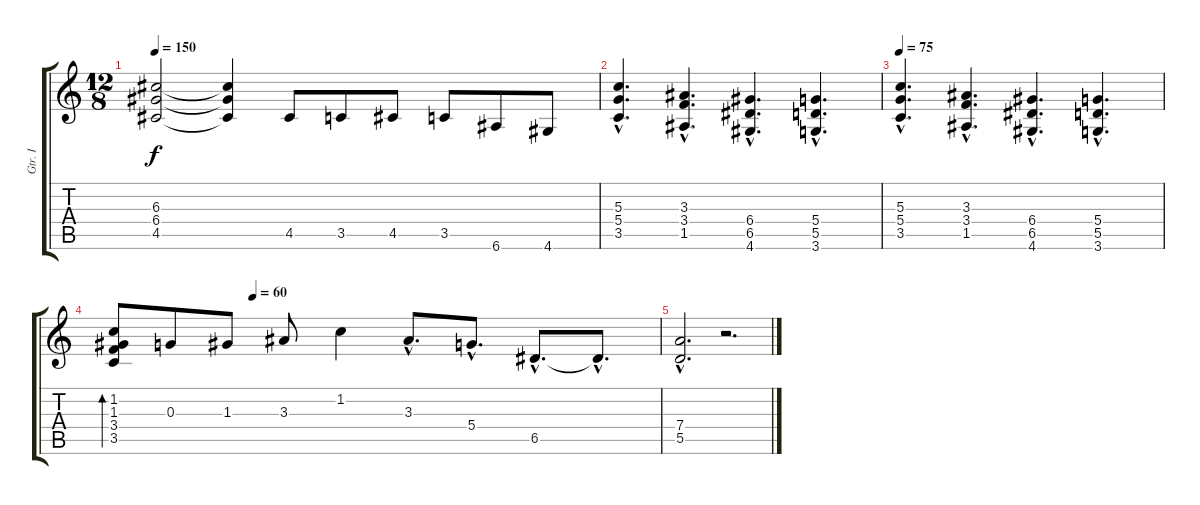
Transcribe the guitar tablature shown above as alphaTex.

\track ("Gtr. I" "Gtr. I") {instrument distortionguitar}
\staff {score tabs}
\tuning (E4 B3 G3 D3 A2 E2) {hide}
\ts (12 8)
\tempo 150
\clef g2
\ks c
(6.3 6.4 4.5).2{dy f} (6.3{t} 6.4{t} 4.5{t}).4 4.5.8 3.5.8 4.5.8 3.5.8 6.6.8 4.6.8 |
(5.3{hac} 5.4{hac} 3.5{hac}).4{d} (3.3{hac} 3.4{hac} 1.5{hac}).4{d} (6.4{hac} 6.5{hac} 4.6{hac}).4{d} (5.4{hac} 5.5{hac} 3.6{hac}).4{d} |
\tempo 75
(5.3{hac} 5.4{hac} 3.5{hac}).4{d} (3.3{hac} 3.4{hac} 1.5{hac}).4{d} (6.4{hac} 6.5{hac} 4.6{hac}).4{d} (5.4{hac} 5.5{hac} 3.6{hac}).4{d} |
\tempo (60 0.25)
(1.2 1.3 3.4 3.5).8{bd 480 volume 12 instrument acousticguitarsteel} 0.3.8 1.3.8 3.3.8 1.2.4 3.3{hac}.8{d} 5.4{hac}.8{d} 6.5{hac}.8{d} 6.5{hac t}.8{d} |
(7.4{hac} 5.5{hac}).2{d} r.2{d}
